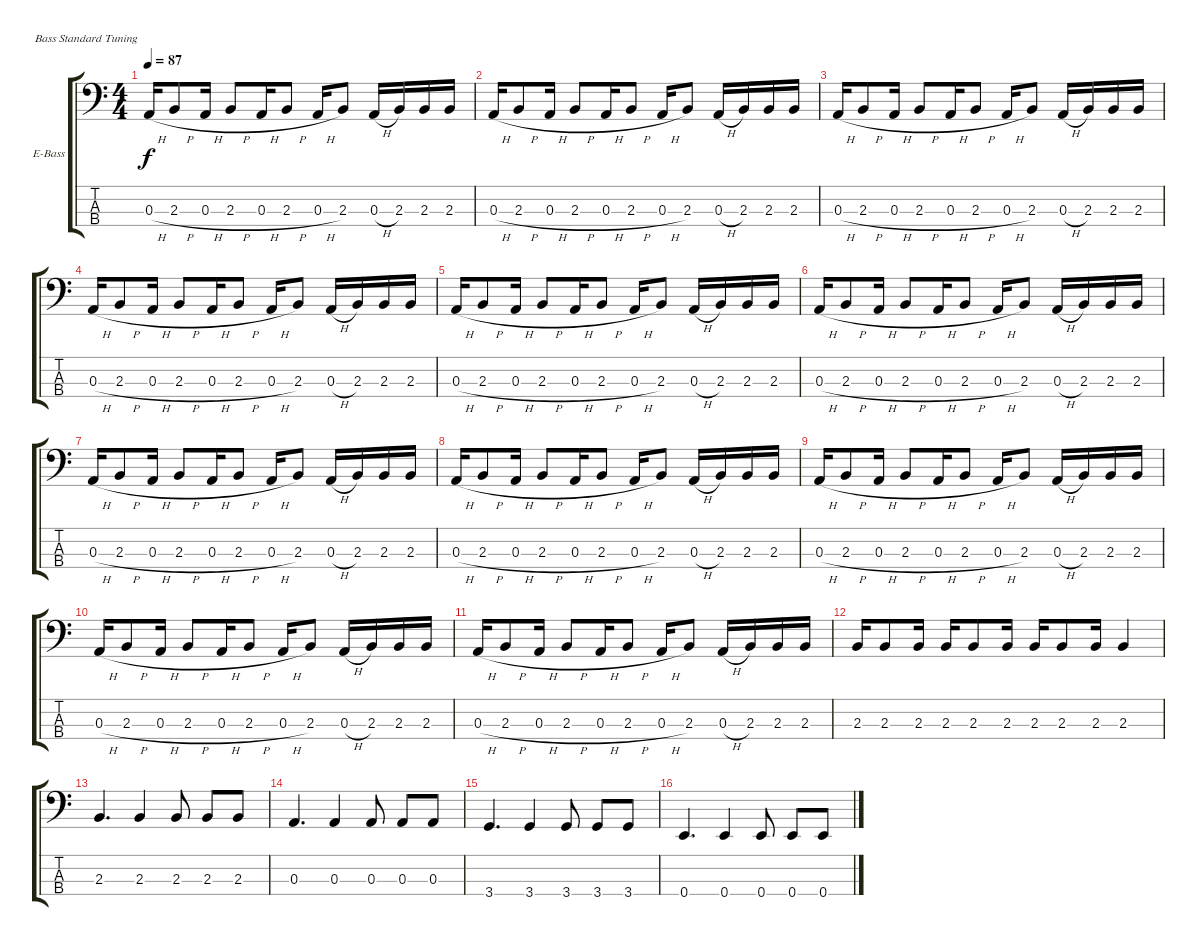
\bracketExtendMode groupsimilarinstruments
\firstSystemTrackNameOrientation horizontal
\otherSystemsTrackNameOrientation horizontal
\track ("Justin Chancellor" "E-Bass") {instrument electricbasspick}
\staff {score tabs}
\tuning (G2 D2 A1 E1)
\ts (4 4)
\tempo 87
\clef f4
\ks c
0.3{h}.16{dy f} 2.3{h}.8 0.3{h}.16 2.3{h}.8 0.3{h}.16 2.3{h}.8 0.3{h}.16 2.3.8 0.3{h}.16 2.3.16 2.3.16 2.3.16 |
0.3{h}.16 2.3{h}.8 0.3{h}.16 2.3{h}.8 0.3{h}.16 2.3{h}.8 0.3{h}.16 2.3.8 0.3{h}.16 2.3.16 2.3.16 2.3.16 |
0.3{h}.16 2.3{h}.8 0.3{h}.16 2.3{h}.8 0.3{h}.16 2.3{h}.8 0.3{h}.16 2.3.8 0.3{h}.16 2.3.16 2.3.16 2.3.16 |
0.3{h}.16 2.3{h}.8 0.3{h}.16 2.3{h}.8 0.3{h}.16 2.3{h}.8 0.3{h}.16 2.3.8 0.3{h}.16 2.3.16 2.3.16 2.3.16 |
0.3{h}.16 2.3{h}.8 0.3{h}.16 2.3{h}.8 0.3{h}.16 2.3{h}.8 0.3{h}.16 2.3.8 0.3{h}.16 2.3.16 2.3.16 2.3.16 |
0.3{h}.16 2.3{h}.8 0.3{h}.16 2.3{h}.8 0.3{h}.16 2.3{h}.8 0.3{h}.16 2.3.8 0.3{h}.16 2.3.16 2.3.16 2.3.16 |
0.3{h}.16 2.3{h}.8 0.3{h}.16 2.3{h}.8 0.3{h}.16 2.3{h}.8 0.3{h}.16 2.3.8 0.3{h}.16 2.3.16 2.3.16 2.3.16 |
0.3{h}.16 2.3{h}.8 0.3{h}.16 2.3{h}.8 0.3{h}.16 2.3{h}.8 0.3{h}.16 2.3.8 0.3{h}.16 2.3.16 2.3.16 2.3.16 |
0.3{h}.16 2.3{h}.8 0.3{h}.16 2.3{h}.8 0.3{h}.16 2.3{h}.8 0.3{h}.16 2.3.8 0.3{h}.16 2.3.16 2.3.16 2.3.16 |
0.3{h}.16 2.3{h}.8 0.3{h}.16 2.3{h}.8 0.3{h}.16 2.3{h}.8 0.3{h}.16 2.3.8 0.3{h}.16 2.3.16 2.3.16 2.3.16 |
0.3{h}.16 2.3{h}.8 0.3{h}.16 2.3{h}.8 0.3{h}.16 2.3{h}.8 0.3{h}.16 2.3.8 0.3{h}.16 2.3.16 2.3.16 2.3.16 |
2.3.16 2.3.8 2.3.16 2.3.16 2.3.8 2.3.16 2.3.16 2.3.8 2.3.16 2.3.4 |
2.3.4{d} 2.3.4 2.3.8 2.3.8 2.3.8 |
0.3.4{d} 0.3.4 0.3.8 0.3.8 0.3.8 |
3.4.4{d} 3.4.4 3.4.8 3.4.8 3.4.8 |
0.4.4{d} 0.4.4 0.4.8 0.4.8 0.4.8
